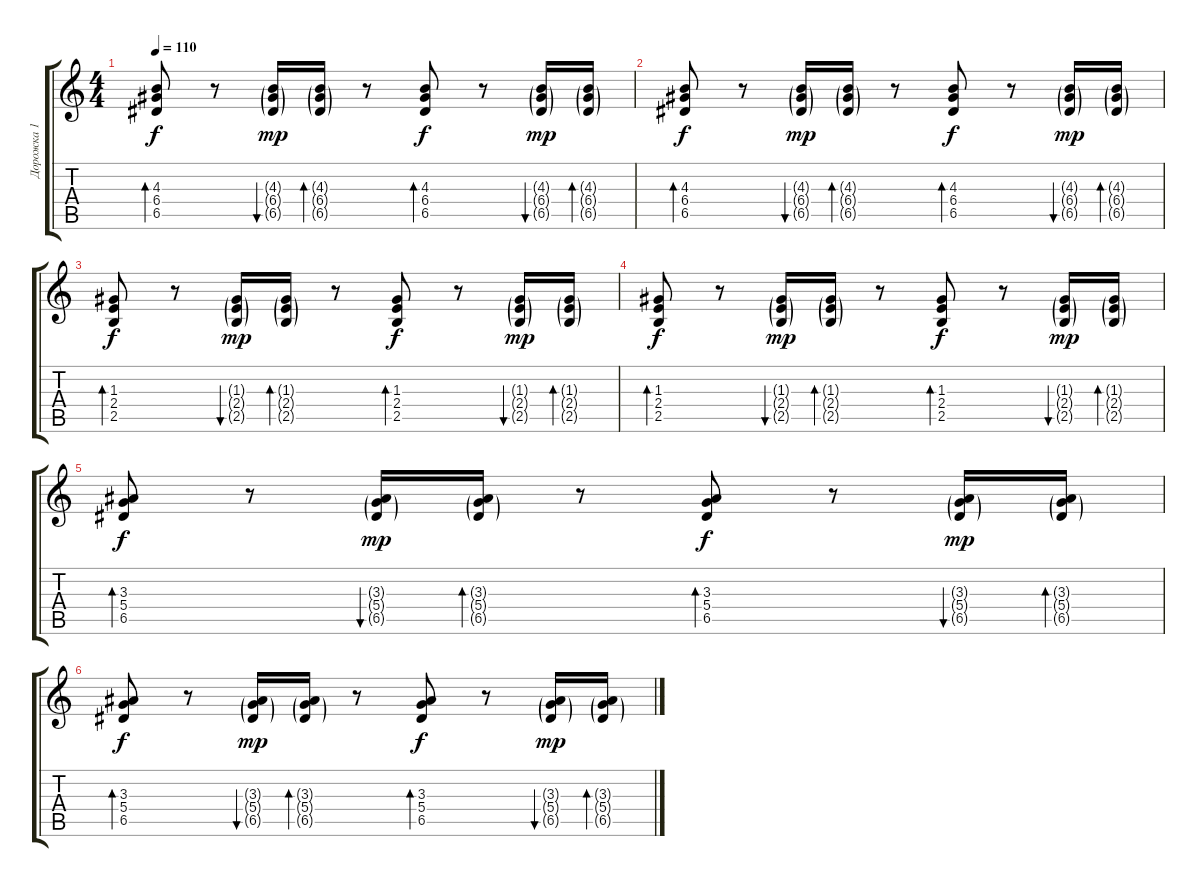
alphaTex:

\track ("Дорожка 1" "Дорожка 1") {instrument acousticguitarsteel}
\staff {score tabs}
\tuning (E4 B3 G3 D3 A2 E2) {hide}
\ts (4 4)
\tempo 110
\clef g2
\ks c
(4.3 6.4 6.5).8{bd 60 dy f} r.8 (4.3{g} 6.4{g} 6.5{g}).16{bu 60 dy mp} (4.3{g} 6.4{g} 6.5{g}).16{bd 60} r.8 (4.3 6.4 6.5).8{bd 60 dy f} r.8 (4.3{g} 6.4{g} 6.5{g}).16{bu 60 dy mp} (4.3{g} 6.4{g} 6.5{g}).16{bd 60} |
(4.3 6.4 6.5).8{bd 60 dy f} r.8 (4.3{g} 6.4{g} 6.5{g}).16{bu 60 dy mp} (4.3{g} 6.4{g} 6.5{g}).16{bd 60} r.8 (4.3 6.4 6.5).8{bd 60 dy f} r.8 (4.3{g} 6.4{g} 6.5{g}).16{bu 60 dy mp} (4.3{g} 6.4{g} 6.5{g}).16{bd 60} |
(1.3 2.4 2.5).8{bd 60 dy f} r.8 (1.3{g} 2.4{g} 2.5{g}).16{bu 60 dy mp} (1.3{g} 2.4{g} 2.5{g}).16{bd 60} r.8 (1.3 2.4 2.5).8{bd 60 dy f} r.8 (1.3{g} 2.4{g} 2.5{g}).16{bu 60 dy mp} (1.3{g} 2.4{g} 2.5{g}).16{bd 60} |
(1.3 2.4 2.5).8{bd 60 dy f} r.8 (1.3{g} 2.4{g} 2.5{g}).16{bu 60 dy mp} (1.3{g} 2.4{g} 2.5{g}).16{bd 60} r.8 (1.3 2.4 2.5).8{bd 60 dy f} r.8 (1.3{g} 2.4{g} 2.5{g}).16{bu 60 dy mp} (1.3{g} 2.4{g} 2.5{g}).16{bd 60} |
(3.3 5.4 6.5).8{bd 60 dy f} r.8 (3.3{g} 5.4{g} 6.5{g}).16{bu 60 dy mp} (3.3{g} 5.4{g} 6.5{g}).16{bd 60} r.8 (3.3 5.4 6.5).8{bd 60 dy f} r.8 (3.3{g} 5.4{g} 6.5{g}).16{bu 60 dy mp} (3.3{g} 5.4{g} 6.5{g}).16{bd 60} |
(3.3 5.4 6.5).8{bd 60 dy f} r.8 (3.3{g} 5.4{g} 6.5{g}).16{bu 60 dy mp} (3.3{g} 5.4{g} 6.5{g}).16{bd 60} r.8 (3.3 5.4 6.5).8{bd 60 dy f} r.8 (3.3{g} 5.4{g} 6.5{g}).16{bu 60 dy mp} (3.3{g} 5.4{g} 6.5{g}).16{bd 60}
